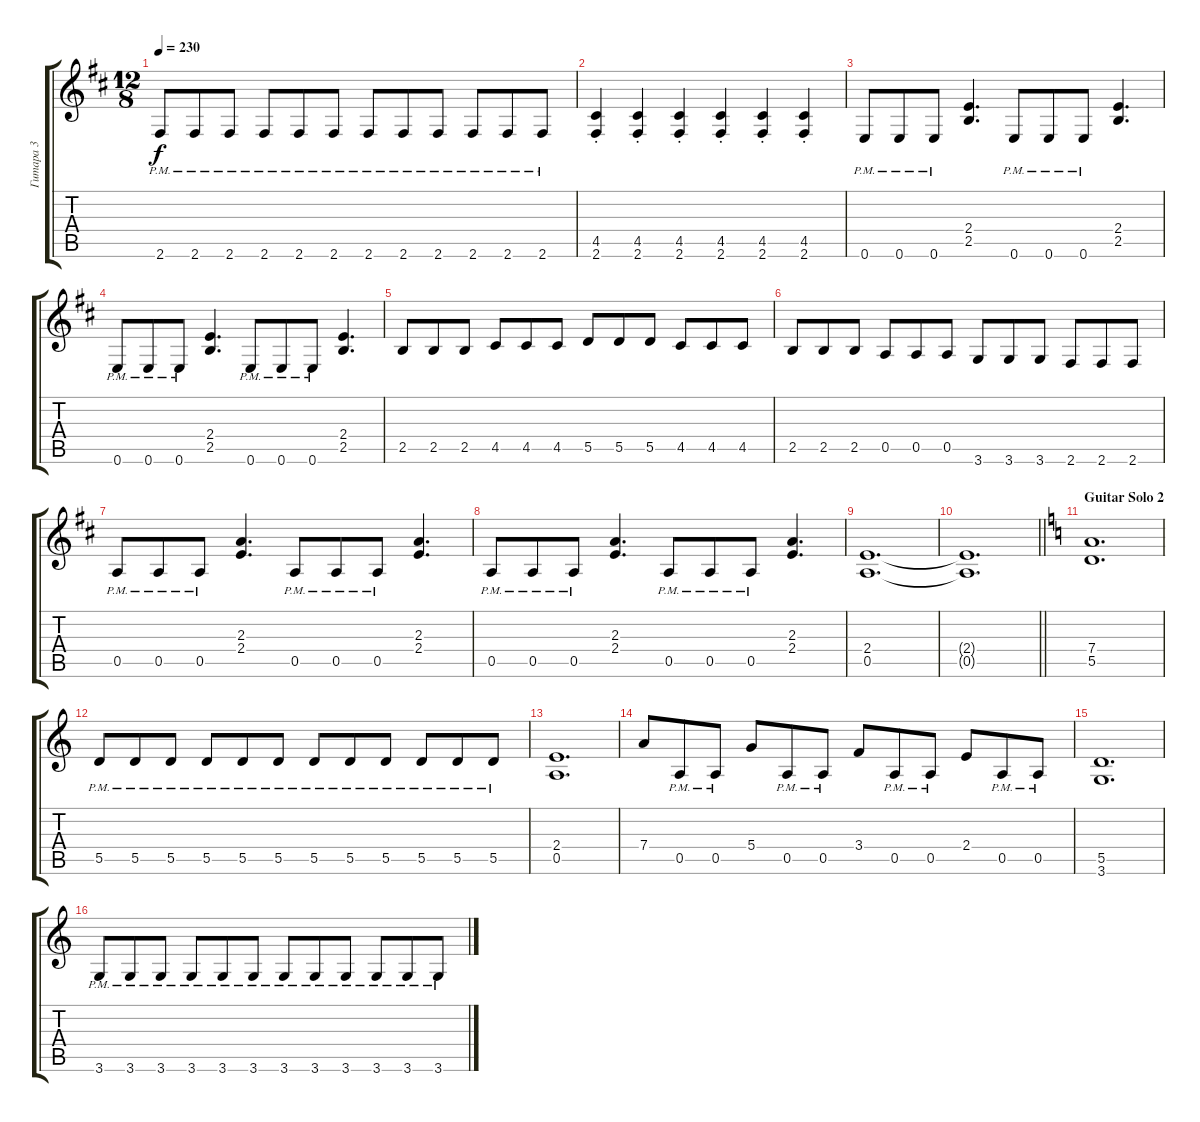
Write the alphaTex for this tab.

\track ("Гитара 3" "Гитара 3") {instrument distortionguitar}
\staff {score tabs}
\tuning (E4 B3 G3 D3 A2 E2) {hide}
\ts (12 8)
\tempo 230
\clef g2
\ks bminor
2.6{pm}.8{dy f} 2.6{pm}.8 2.6{pm}.8 2.6{pm}.8 2.6{pm}.8 2.6{pm}.8 2.6{pm}.8 2.6{pm}.8 2.6{pm}.8 2.6{pm}.8 2.6{pm}.8 2.6{pm}.8 |
(4.5{st} 2.6{st}).4 (4.5{st} 2.6{st}).4 (4.5{st} 2.6{st}).4 (4.5{st} 2.6{st}).4 (4.5{st} 2.6{st}).4 (4.5{st} 2.6{st}).4 |
0.6{pm}.8 0.6{pm}.8 0.6{pm}.8 (2.4 2.5).4{d} 0.6{pm}.8 0.6{pm}.8 0.6{pm}.8 (2.4 2.5).4{d} |
0.6{pm}.8 0.6{pm}.8 0.6{pm}.8 (2.4 2.5).4{d} 0.6{pm}.8 0.6{pm}.8 0.6{pm}.8 (2.4 2.5).4{d} |
2.5.8 2.5.8 2.5.8 4.5.8 4.5.8 4.5.8 5.5.8 5.5.8 5.5.8 4.5.8 4.5.8 4.5.8 |
2.5.8 2.5.8 2.5.8 0.5.8 0.5.8 0.5.8 3.6.8 3.6.8 3.6.8 2.6.8 2.6.8 2.6.8 |
0.5{pm}.8 0.5{pm}.8 0.5{pm}.8 (2.3 2.4).4{d} 0.5{pm}.8 0.5{pm}.8 0.5{pm}.8 (2.3 2.4).4{d} |
0.5{pm}.8 0.5{pm}.8 0.5{pm}.8 (2.3 2.4).4{d} 0.5{pm}.8 0.5{pm}.8 0.5{pm}.8 (2.3 2.4).4{d} |
(2.4 0.5).1{d} |
\barLineRight lightlight
(2.4{t} 0.5{t}).1{d} |
\section ("" "Guitar Solo 2")
\ks aminor
(7.4 5.5).1{d} |
5.5{pm}.8 5.5{pm}.8 5.5{pm}.8 5.5{pm}.8 5.5{pm}.8 5.5{pm}.8 5.5{pm}.8 5.5{pm}.8 5.5{pm}.8 5.5{pm}.8 5.5{pm}.8 5.5{pm}.8 |
(2.4 0.5).1{d} |
7.4.8 0.5{pm}.8 0.5{pm}.8 5.4.8 0.5{pm}.8 0.5{pm}.8 3.4.8 0.5{pm}.8 0.5{pm}.8 2.4.8 0.5{pm}.8 0.5{pm}.8 |
(5.5 3.6).1{d} |
3.6{pm}.8 3.6{pm}.8 3.6{pm}.8 3.6{pm}.8 3.6{pm}.8 3.6{pm}.8 3.6{pm}.8 3.6{pm}.8 3.6{pm}.8 3.6{pm}.8 3.6{pm}.8 3.6{pm}.8
